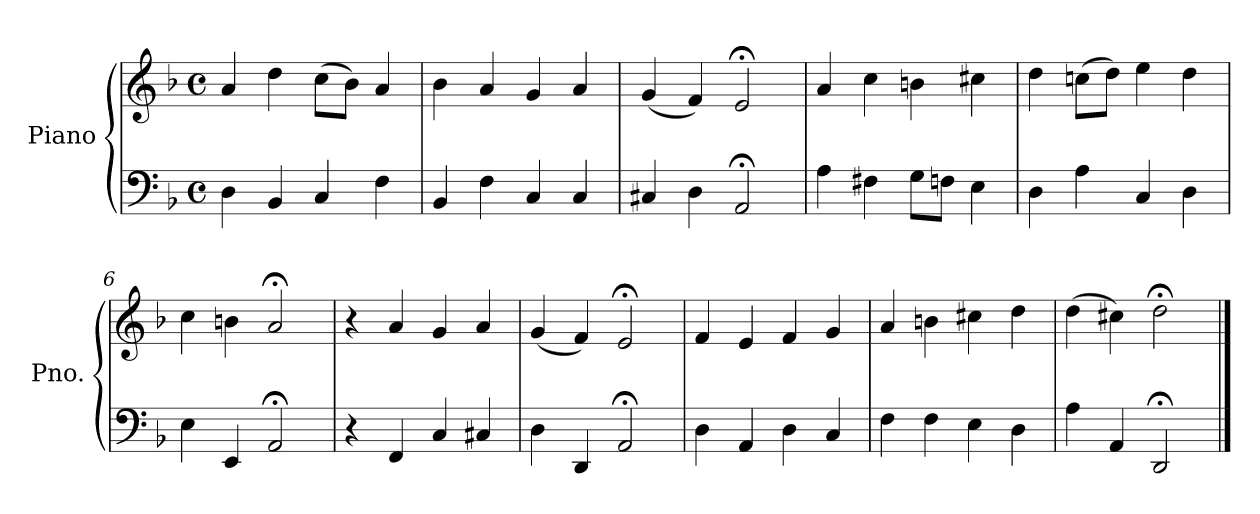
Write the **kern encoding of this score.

**kern	**kern
*part1	*part1
*staff2	*staff1
*I"Piano	*
*I'Pno.	*
*clefF4	*clefG2
*k[b-]	*k[b-]
*M4/4	*M4/4
*met(c)	*met(c)
=1	=1
4D\	4a/
4BB-/	4dd\
4C/	(8cc\L
.	8b-\J)
4F\	4a/
=2	=2
4BB-/	4b-\
4F\	4a/
4C/	4g/
4C/	4a/
=3	=3
4C#X/	(4g/
4D\	4f/)
2AA;</	2e;</
=4	=4
4A\	4a/
4F#X\	4cc\
8G\L	4bn\
8Fn\J	.
4E\	4cc#X\
=5	=5
4D\	4dd\
4A\	(8ccn\L
.	8dd\J)
4C/	4ee\
4D\	4dd\
=6	=6
4E\	4cc\
4EE/	4bn\
2AA;</	2a;</
=7	=7
4r	4r
4FF/	4a/
4C/	4g/
4C#X/	4a/
!!LO:LB:g=z
=8	=8
4D\	(4g/
4DD/	4f/)
2AA;</	2e;</
=9	=9
4D\	4f/
4AA/	4e/
4D\	4f/
4C/	4g/
=10	=10
4F\	4a/
4F\	4bn\
4E\	4cc#X\
4D\	4dd\
=11	=11
4A\	(4dd\
4AA/	4cc#X\)
2DD;</	2dd;<\
==	==
*-	*-
